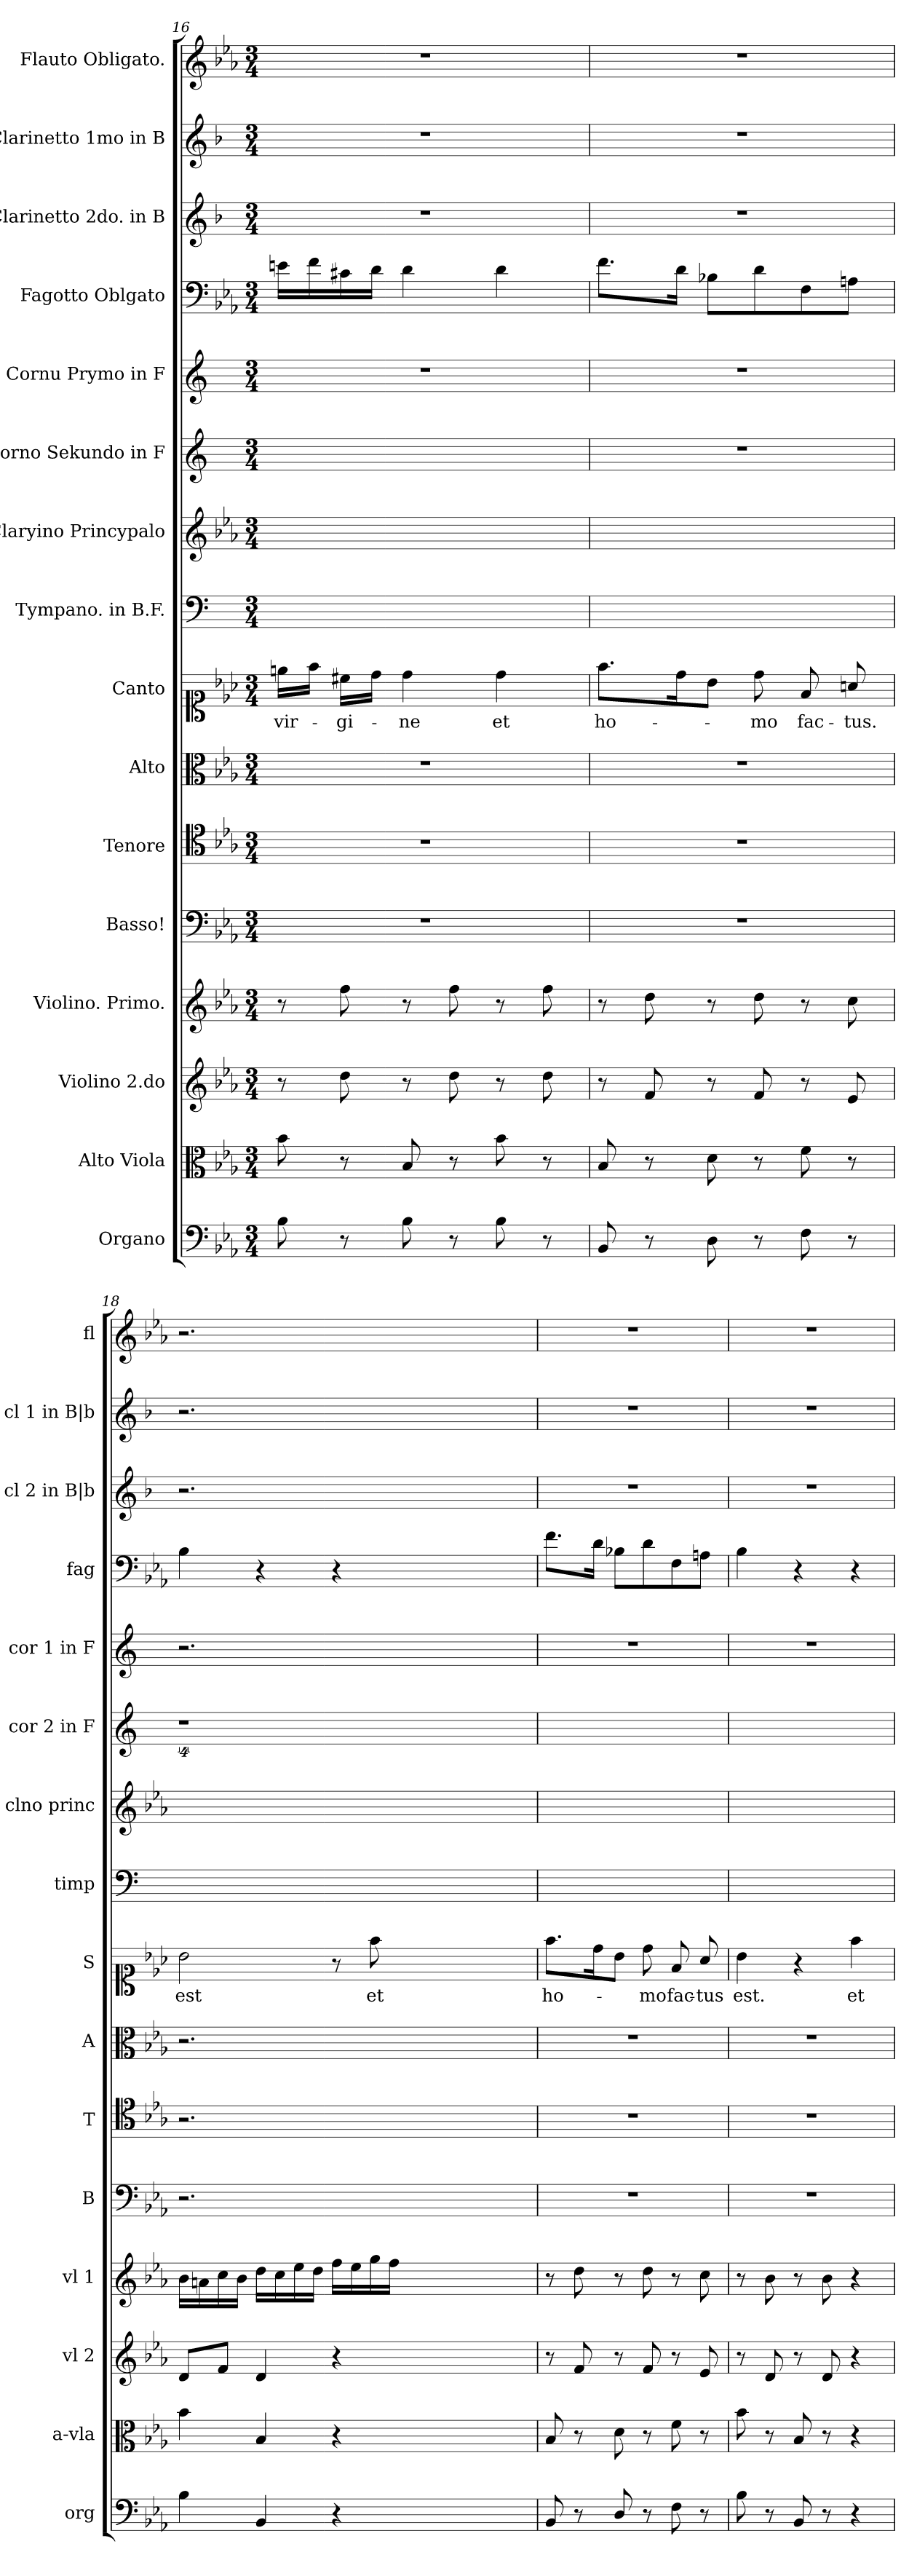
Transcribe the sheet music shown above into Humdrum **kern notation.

**kern	**kern	**kern	**kern	**kern	**kern	**kern	**kern	**text	**kern	**kern	**kern	**kern	**kern	**kern	**kern	**kern
*part16	*part15	*part14	*part13	*part12	*part11	*part10	*part9	*part9	*part8	*part7	*part6	*part5	*part4	*part3	*part2	*part1
*staff16	*staff15	*staff14	*staff13	*staff12	*staff11	*staff10	*staff9	*staff9	*staff8	*staff7	*staff6	*staff5	*staff4	*staff3	*staff2	*staff1
*I"Organo	*I"Alto Viola	*I"Violino 2.do	*I"Violino. Primo.	*I"Basso!	*I"Tenore	*I"Alto	*I"Canto	*	*I"Tympano. in B.F.	*I"Claryino Princypalo	*I"Corno Sekundo in F	*I"Cornu Prymo in F	*I"Fagotto Oblgato	*I"Clarinetto 2do. in B	*I"Clarinetto 1mo in B	*I"Flauto Obligato.
*I'org	*I'a-vla	*I'vl 2	*I'vl 1	*I'B	*I'T	*I'A	*I'S	*	*I'timp	*I'clno princ	*I'cor 2 in F	*I'cor 1 in F	*I'fag	*I'cl 2 in B|b	*I'cl 1 in B|b	*I'fl
*clefF4	*clefC3	*clefG2	*clefG2	*clefF4	*clefC4	*clefC3	*clefC1	*	*clefF4	*clefG2	*clefG2	*clefG2	*clefF4	*clefG2	*clefG2	*clefG2
*	*	*	*	*	*	*	*	*	*ITrd-2c-3	*	*ITrd-2c-3	*ITrd-2c-3	*	*ITrd1c2	*ITrd1c2	*
*k[b-e-a-]	*k[b-e-a-]	*k[b-e-a-]	*k[b-e-a-]	*k[b-e-a-]	*k[b-e-a-]	*k[b-e-a-]	*k[b-e-a-]	*	*k[b-e-a-]	*k[b-e-a-]	*k[b-e-a-]	*k[b-e-a-]	*k[b-e-a-]	*k[b-e-a-]	*k[b-e-a-]	*k[b-e-a-]
*E-:	*E-:	*E-:	*E-:	*E-:	*E-:	*E-:	*E-:	*	*	*E-:	*	*	*E-:	*E-:	*E-:	*E-:
*M3/4	*M3/4	*M3/4	*M3/4	*M3/4	*M3/4	*M3/4	*M3/4	*	*M3/4	*M3/4	*M3/4	*M3/4	*M3/4	*M3/4	*M3/4	*M3/4
=16	=16	=16	=16	=16	=16	=16	=16	=16	=16	=16	=16	=16	=16	=16	=16	=16
8B-\	8b-\	8r	8r	2.r	2.r	2.r	16een\LL	vir-	2.ryy	2.ryy	2.ryy	2.r	16en\LL	2.r	2.r	2.r
.	.	.	.	.	.	.	16ff\JJ	.	.	.	.	.	16f\	.	.	.
8r	8r	8dd\	8ff\	.	.	.	16cc#X\LL	-gi-	.	.	.	.	16c#X\	.	.	.
.	.	.	.	.	.	.	16dd\JJ	.	.	.	.	.	16d\JJ	.	.	.
8B-\	8B-/	8r	8r	.	.	.	4dd\	-ne	.	.	.	.	4d\	.	.	.
8r	8r	8dd\	8ff\	.	.	.	.	.	.	.	.	.	.	.	.	.
8B-\	8b-\	8r	8r	.	.	.	4dd\	et	.	.	.	.	4d\	.	.	.
8r	8r	8dd\	8ff\	.	.	.	.	.	.	.	.	.	.	.	.	.
=17	=17	=17	=17	=17	=17	=17	=17	=17	=17	=17	=17	=17	=17	=17	=17	=17
8BB-/	8B-/	8r	8r	2.r	2.r	2.r	8.ff\L	ho-	2.ryy	2.ryy	2.r	2.r	8.f\L	2.r	2.r	2.r
8r	8r	8f/	8dd\	.	.	.	.	.	.	.	.	.	.	.	.	.
.	.	.	.	.	.	.	16dd\K	.	.	.	.	.	16d\Jk	.	.	.
8D\	8d\	8r	8r	.	.	.	8b-\J	.	.	.	.	.	8B-X\L	.	.	.
8r	8r	8f/	8dd\	.	.	.	8dd\	-mo	.	.	.	.	8d\	.	.	.
8F\	8f\	8r	8r	.	.	.	8f/	fac-	.	.	.	.	8F\	.	.	.
8r	8r	8e-/	8cc\	.	.	.	8an/	-tus.	.	.	.	.	8An\J	.	.	.
=18	=18	=18	=18	=18	=18	=18	=18	=18	=18	=18	=18	=18	=18	=18	=18	=18
4B-\	4b-\	8d/L	16b-\LL	2.r	2.r	2.r	2b-\	est	2.ryy	2.ryy	4%9r	2.r	4B-\	2.r	2.r	2.r
.	.	.	16an\	.	.	.	.	.	.	.	.	.	.	.	.	.
.	.	8f/J	16cc\	.	.	.	.	.	.	.	.	.	.	.	.	.
.	.	.	16b-\JJ	.	.	.	.	.	.	.	.	.	.	.	.	.
4BB-/	4B-/	4d/	16dd\LL	.	.	.	.	.	.	.	.	.	4r	.	.	.
.	.	.	16cc\	.	.	.	.	.	.	.	.	.	.	.	.	.
.	.	.	16ee-\	.	.	.	.	.	.	.	.	.	.	.	.	.
.	.	.	16dd\JJ	.	.	.	.	.	.	.	.	.	.	.	.	.
4r	4r	4r	16ff\LL	.	.	.	8r	.	.	.	.	.	4r	.	.	.
.	.	.	16ee-\	.	.	.	.	.	.	.	.	.	.	.	.	.
.	.	.	16gg\	.	.	.	8ff\	et	.	.	.	.	.	.	.	.
.	.	.	16ff\JJ	.	.	.	.	.	.	.	.	.	.	.	.	.
1.ryy	1.ryy	1.ryy	1.ryy	1.ryy	1.ryy	1.ryy	1.ryy	.	1.ryy	1.ryy	.	1.ryy	1.ryy	1.ryy	1.ryy	1.ryy
=19	=19	=19	=19	=19	=19	=19	=19	=19	=19	=19	=19	=19	=19	=19	=19	=19
8BB-/	8B-/	8r	8r	2.r	2.r	2.r	8.ff\L	ho-	2.ryy	2.ryy	2.ryy	2.r	8.f\L	2.r	2.r	2.r
8r	8r	8f/	8dd\	.	.	.	.	.	.	.	.	.	.	.	.	.
.	.	.	.	.	.	.	16dd\K	.	.	.	.	.	16d\Jk	.	.	.
8D/	8d\	8r	8r	.	.	.	8b-\J	.	.	.	.	.	8B-X\L	.	.	.
8r	8r	8f/	8dd\	.	.	.	8dd\	-mo	.	.	.	.	8d\	.	.	.
8F\	8f\	8r	8r	.	.	.	8f/	fac-	.	.	.	.	8F\	.	.	.
8r	8r	8e-/	8cc\	.	.	.	8a-/	-tus	.	.	.	.	8An\J	.	.	.
=20	=20	=20	=20	=20	=20	=20	=20	=20	=20	=20	=20	=20	=20	=20	=20	=20
8B-\	8b-\	8r	8r	2.r	2.r	2.r	4b-\	est.	2.ryy	2.ryy	2.ryy	2.r	4B-\	2.r	2.r	2.r
8r	8r	8d/	8b-\	.	.	.	.	.	.	.	.	.	.	.	.	.
8BB-/	8B-/	8r	8r	.	.	.	4r	.	.	.	.	.	4r	.	.	.
8r	8r	8d/	8b-\	.	.	.	.	.	.	.	.	.	.	.	.	.
4r	4r	4r	4r	.	.	.	4ff\	et	.	.	.	.	4r	.	.	.
=	=	=	=	=	=	=	=	=	=	=	=	=	=	=	=	=
*-	*-	*-	*-	*-	*-	*-	*-	*-	*-	*-	*-	*-	*-	*-	*-	*-
